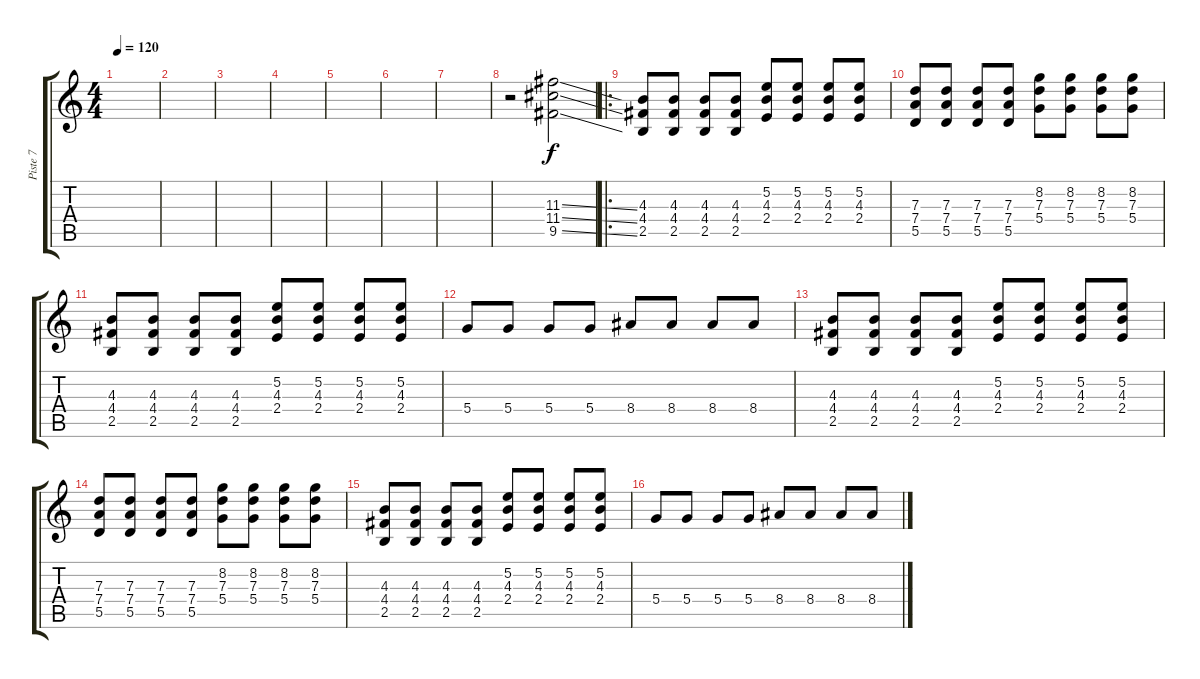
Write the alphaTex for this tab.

\track ("Piste 7" "Piste 7") {instrument distortionguitar}
\staff {score tabs}
\tuning (E4 B3 G3 D3 A2 E2) {hide}
\ts (4 4)
\tempo 120
\clef g2
\ks c
|
|
|
|
|
|
|
r.2 (11.3{ss} 11.4{ss} 9.5{ss}).2 |
\ro
(4.3 4.4 2.5).8 (4.3 4.4 2.5).8 (4.3 4.4 2.5).8 (4.3 4.4 2.5).8 (5.2 4.3 2.4).8 (5.2 4.3 2.4).8 (5.2 4.3 2.4).8 (5.2 4.3 2.4).8 |
(7.3 7.4 5.5).8 (7.3 7.4 5.5).8 (7.3 7.4 5.5).8 (7.3 7.4 5.5).8 (8.2 7.3 5.4).8 (8.2 7.3 5.4).8 (8.2 7.3 5.4).8 (8.2 7.3 5.4).8 |
(4.3 4.4 2.5).8 (4.3 4.4 2.5).8 (4.3 4.4 2.5).8 (4.3 4.4 2.5).8 (5.2 4.3 2.4).8 (5.2 4.3 2.4).8 (5.2 4.3 2.4).8 (5.2 4.3 2.4).8 |
5.4.8 5.4.8 5.4.8 5.4.8 8.4.8 8.4.8 8.4.8 8.4.8 |
(4.3 4.4 2.5).8 (4.3 4.4 2.5).8 (4.3 4.4 2.5).8 (4.3 4.4 2.5).8 (5.2 4.3 2.4).8 (5.2 4.3 2.4).8 (5.2 4.3 2.4).8 (5.2 4.3 2.4).8 |
(7.3 7.4 5.5).8 (7.3 7.4 5.5).8 (7.3 7.4 5.5).8 (7.3 7.4 5.5).8 (8.2 7.3 5.4).8 (8.2 7.3 5.4).8 (8.2 7.3 5.4).8 (8.2 7.3 5.4).8 |
(4.3 4.4 2.5).8 (4.3 4.4 2.5).8 (4.3 4.4 2.5).8 (4.3 4.4 2.5).8 (5.2 4.3 2.4).8 (5.2 4.3 2.4).8 (5.2 4.3 2.4).8 (5.2 4.3 2.4).8 |
5.4.8 5.4.8 5.4.8 5.4.8 8.4.8 8.4.8 8.4.8 8.4.8
